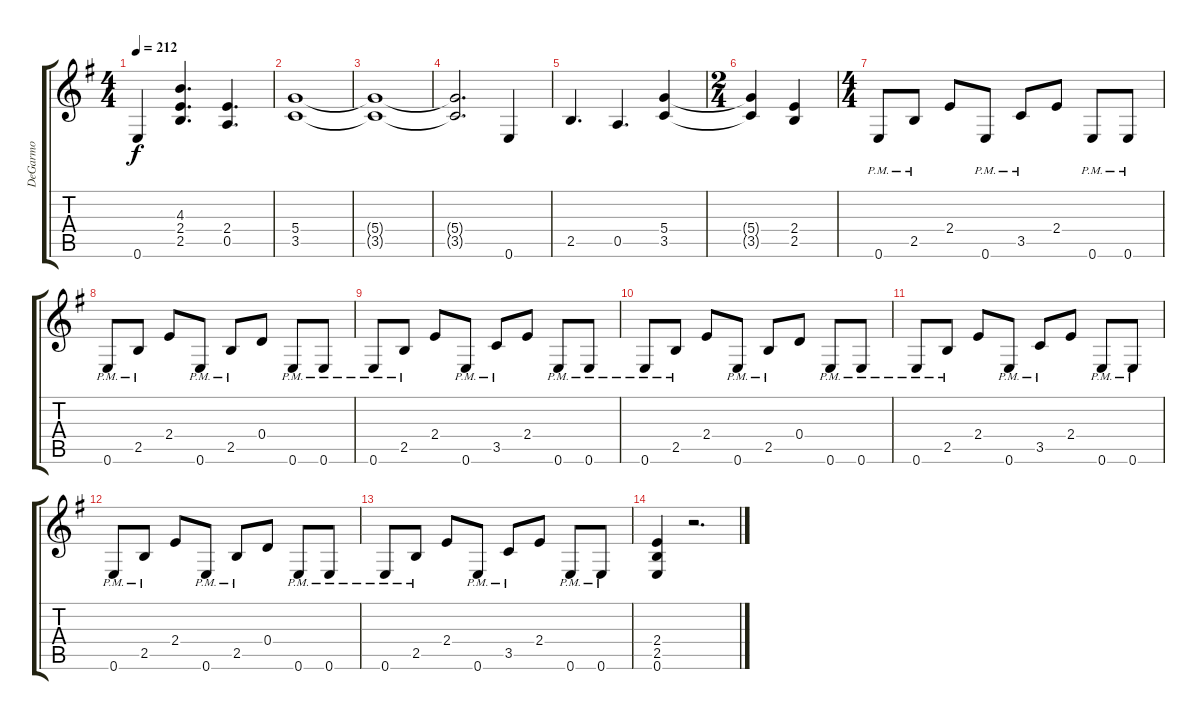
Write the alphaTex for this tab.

\track ("DeGarmo" "DeGarmo") {instrument distortionguitar}
\staff {score tabs}
\tuning (E4 B3 G3 D3 A2 E2) {hide}
\ts (4 4)
\tempo 212
\clef g2
\ks g
0.6.4{dy f} (4.3 2.4 2.5).4{d} (2.4 0.5).4{d} |
(5.4 3.5).1 |
(5.4{t} 3.5{t}).1 |
(5.4{t} 3.5{t}).2{d} 0.6.4 |
2.5.4{d} 0.5.4{d} (5.4 3.5).4 |
\ts (2 4)
(5.4{t} 3.5{t}).4 (2.4 2.5).4 |
\ts (4 4)
0.6{pm}.8 2.5{pm}.8 2.4.8 0.6{pm}.8 3.5{pm}.8 2.4.8 0.6{pm}.8 0.6{pm}.8 |
0.6{pm}.8 2.5{pm}.8 2.4.8 0.6{pm}.8 2.5{pm}.8 0.4.8 0.6{pm}.8 0.6{pm}.8 |
0.6{pm}.8 2.5{pm}.8 2.4.8 0.6{pm}.8 3.5{pm}.8 2.4.8 0.6{pm}.8 0.6{pm}.8 |
0.6{pm}.8 2.5{pm}.8 2.4.8 0.6{pm}.8 2.5{pm}.8 0.4.8 0.6{pm}.8 0.6{pm}.8 |
0.6{pm}.8 2.5{pm}.8 2.4.8 0.6{pm}.8 3.5{pm}.8 2.4.8 0.6{pm}.8 0.6{pm}.8 |
0.6{pm}.8 2.5{pm}.8 2.4.8 0.6{pm}.8 2.5{pm}.8 0.4.8 0.6{pm}.8 0.6{pm}.8 |
0.6{pm}.8 2.5{pm}.8 2.4.8 0.6{pm}.8 3.5{pm}.8 2.4.8 0.6{pm}.8 0.6{pm}.8 |
(2.4 2.5 0.6).4 r.2{d}
